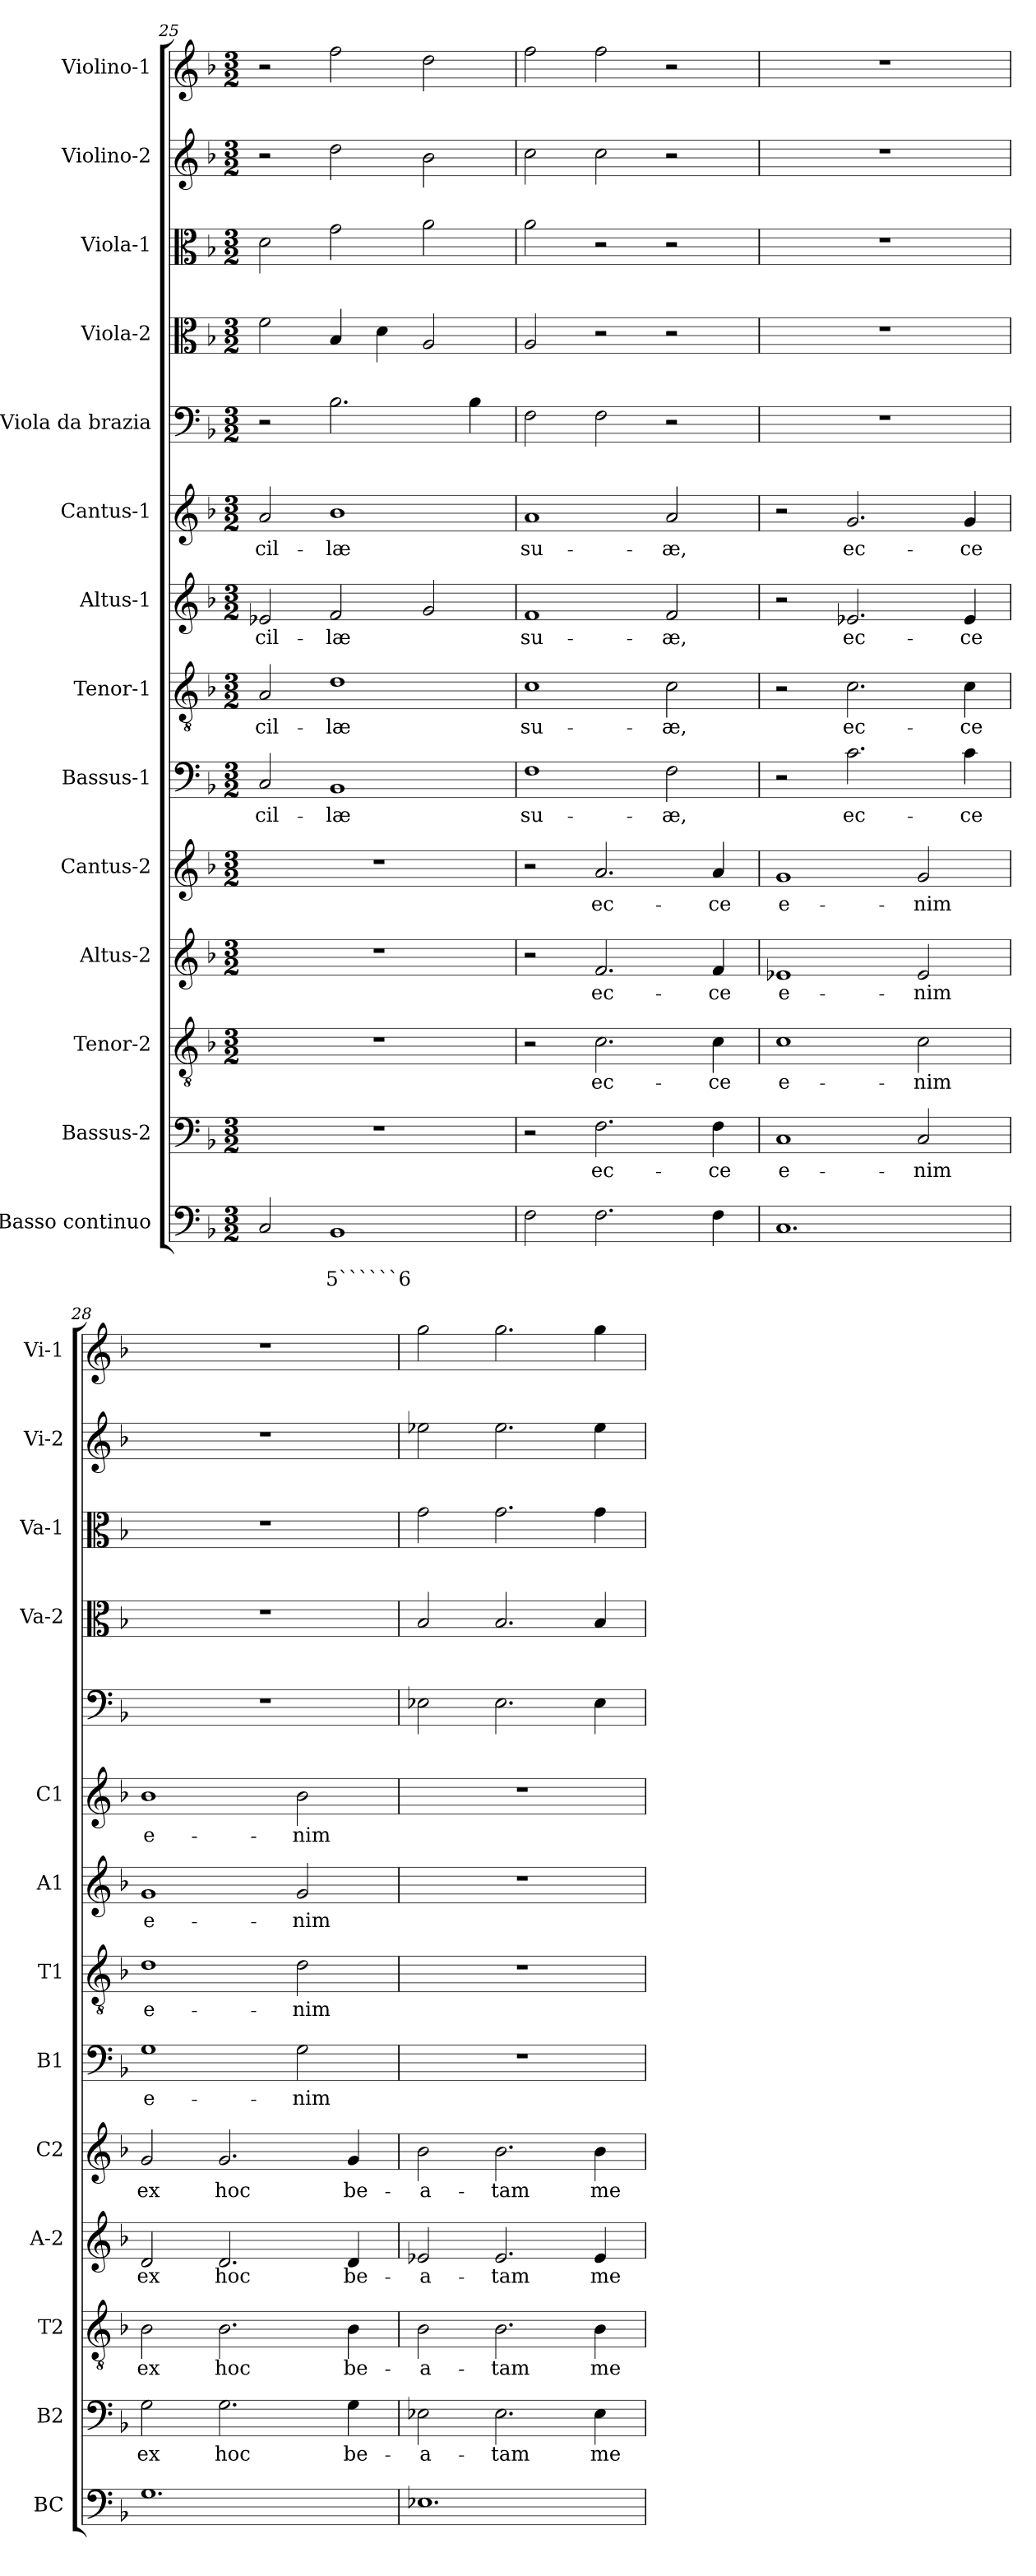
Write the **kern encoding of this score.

**kern	**text	**text	**kern	**text	**kern	**text	**kern	**text	**kern	**text	**kern	**text	**kern	**text	**kern	**text	**kern	**text	**kern	**kern	**kern	**kern	**kern
*part14	*part14	*part14	*part13	*part13	*part12	*part12	*part11	*part11	*part10	*part10	*part9	*part9	*part8	*part8	*part7	*part7	*part6	*part6	*part5	*part4	*part3	*part2	*part1
*staff14	*staff14	*staff14	*staff13	*staff13	*staff12	*staff12	*staff11	*staff11	*staff10	*staff10	*staff9	*staff9	*staff8	*staff8	*staff7	*staff7	*staff6	*staff6	*staff5	*staff4	*staff3	*staff2	*staff1
*I"Basso continuo	*	*	*I"Bassus-2	*	*I"Tenor-2	*	*I"Altus-2	*	*I"Cantus-2	*	*I"Bassus-1	*	*I"Tenor-1	*	*I"Altus-1	*	*I"Cantus-1	*	*I"Viola  da brazia	*I"Viola-2	*I"Viola-1	*I"Violino-2	*I"Violino-1
*I'BC	*	*	*I'B2	*	*I'T2	*	*I'A-2	*	*I'C2	*	*I'B1	*	*I'T1	*	*I'A1	*	*I'C1	*	*	*I'Va-2	*I'Va-1	*I'Vi-2	*I'Vi-1
*clefF4	*	*	*clefF4	*	*clefGv2	*	*clefG2	*	*clefG2	*	*clefF4	*	*clefGv2	*	*clefG2	*	*clefG2	*	*clefF4	*clefC3	*clefC3	*clefG2	*clefG2
*k[b-]	*	*	*k[b-]	*	*k[b-]	*	*k[b-]	*	*k[b-]	*	*k[b-]	*	*k[b-]	*	*k[b-]	*	*k[b-]	*	*k[b-]	*k[b-]	*k[b-]	*k[b-]	*k[b-]
*F:	*	*	*F:	*	*F:	*	*F:	*	*F:	*	*F:	*	*F:	*	*F:	*	*F:	*	*F:	*F:	*F:	*F:	*F:
*M3/2	*	*	*M3/2	*	*M3/2	*	*M3/2	*	*M3/2	*	*M3/2	*	*M3/2	*	*M3/2	*	*M3/2	*	*M3/2	*M3/2	*M3/2	*M3/2	*M3/2
=25	=25	=25	=25	=25	=25	=25	=25	=25	=25	=25	=25	=25	=25	=25	=25	=25	=25	=25	=25	=25	=25	=25	=25
!	!	!	!	!	!	!	!	!	!	!	!	!LO:LY:b	!	!LO:LY:b	!	!LO:LY:b	!	!LO:LY:b	!	!	!	!	!
2C/	.	.	1.r	.	1.r	.	1.r	.	1.r	.	2C/	-cil-	2A/	-cil-	2e-X/	-cil-	2a/	-cil-	2r	2f\	2d\	2r	2r
!	!	!LO:LY:b	!	!	!	!	!	!	!	!	!	!LO:LY:b	!	!LO:LY:b	!	!LO:LY:b	!	!LO:LY:b	!	!	!	!	!
1BB-	.	5``````6	.	.	.	.	.	.	.	.	1BB-	-læ	1d	-læ	2f/	-læ	1b-	-læ	2.B-\	4B-/	2g\	2dd\	2ff\
.	.	.	.	.	.	.	.	.	.	.	.	.	.	.	.	.	.	.	.	4d\	.	.	.
.	.	.	.	.	.	.	.	.	.	.	.	.	.	.	2g/	.	.	.	.	2A/	2a\	2b-\	2dd\
.	.	.	.	.	.	.	.	.	.	.	.	.	.	.	.	.	.	.	4B-\	.	.	.	.
=26	=26	=26	=26	=26	=26	=26	=26	=26	=26	=26	=26	=26	=26	=26	=26	=26	=26	=26	=26	=26	=26	=26	=26
!	!	!	!	!	!	!	!	!	!	!	!	!LO:LY:b	!	!LO:LY:b	!	!LO:LY:b	!	!LO:LY:b	!	!	!	!	!
2F\	.	.	2r	.	2r	.	2r	.	2r	.	1F	su-	1c	su-	1f	su-	1a	su-	2F\	2A/	2a\	2cc\	2ff\
!	!	!	!	!LO:LY:b	!	!LO:LY:b	!	!LO:LY:b	!	!LO:LY:b	!	!	!	!	!	!	!	!	!	!	!	!	!
2.F\	.	.	2.F\	ec-	2.c\	ec-	2.f/	ec-	2.a/	ec-	.	.	.	.	.	.	.	.	2F\	2r	2r	2cc\	2ff\
!	!	!	!	!	!	!	!	!	!	!	!	!LO:LY:b	!	!LO:LY:b	!	!LO:LY:b	!	!LO:LY:b	!	!	!	!	!
.	.	.	.	.	.	.	.	.	.	.	2F\	-æ,	2c\	-æ,	2f/	-æ,	2a/	-æ,	2r	2r	2r	2r	2r
!	!	!	!	!LO:LY:b	!	!LO:LY:b	!	!LO:LY:b	!	!LO:LY:b	!	!	!	!	!	!	!	!	!	!	!	!	!
4F\	.	.	4F\	-ce	4c\	-ce	4f/	-ce	4a/	-ce	.	.	.	.	.	.	.	.	.	.	.	.	.
!!LO:PB:g=z
=27	=27	=27	=27	=27	=27	=27	=27	=27	=27	=27	=27	=27	=27	=27	=27	=27	=27	=27	=27	=27	=27	=27	=27
!	!	!	!	!LO:LY:b	!	!LO:LY:b	!	!LO:LY:b	!	!LO:LY:b	!	!	!	!	!	!	!	!	!	!	!	!	!
1.C	.	.	1C	e-	1c	e-	1e-X	e-	1g	e-	2r	.	2r	.	2r	.	2r	.	1.r	1.r	1.r	1.r	1.r
!	!	!	!	!	!	!	!	!	!	!	!	!LO:LY:b	!	!LO:LY:b	!	!LO:LY:b	!	!LO:LY:b	!	!	!	!	!
.	.	.	.	.	.	.	.	.	.	.	2.c\	ec-	2.c\	ec-	2.e-X/	ec-	2.g/	ec-	.	.	.	.	.
!	!	!	!	!LO:LY:b	!	!LO:LY:b	!	!LO:LY:b	!	!LO:LY:b	!	!	!	!	!	!	!	!	!	!	!	!	!
.	.	.	2C/	-nim	2c\	-nim	2e-/	-nim	2g/	-nim	.	.	.	.	.	.	.	.	.	.	.	.	.
!	!	!	!	!	!	!	!	!	!	!	!	!LO:LY:b	!	!LO:LY:b	!	!LO:LY:b	!	!LO:LY:b	!	!	!	!	!
.	.	.	.	.	.	.	.	.	.	.	4c\	-ce	4c\	-ce	4e-/	-ce	4g/	-ce	.	.	.	.	.
=28	=28	=28	=28	=28	=28	=28	=28	=28	=28	=28	=28	=28	=28	=28	=28	=28	=28	=28	=28	=28	=28	=28	=28
!	!	!	!	!LO:LY:b	!	!LO:LY:b	!	!LO:LY:b	!	!LO:LY:b	!	!LO:LY:b	!	!LO:LY:b	!	!LO:LY:b	!	!LO:LY:b	!	!	!	!	!
1.G	.	.	2G\	ex	2B-\	ex	2d/	ex	2g/	ex	1G	e-	1d	e-	1g	e-	1b-	e-	1.r	1.r	1.r	1.r	1.r
!	!	!	!	!LO:LY:b	!	!LO:LY:b	!	!LO:LY:b	!	!LO:LY:b	!	!	!	!	!	!	!	!	!	!	!	!	!
.	.	.	2.G\	hoc	2.B-\	hoc	2.d/	hoc	2.g/	hoc	.	.	.	.	.	.	.	.	.	.	.	.	.
!	!	!	!	!	!	!	!	!	!	!	!	!LO:LY:b	!	!LO:LY:b	!	!LO:LY:b	!	!LO:LY:b	!	!	!	!	!
.	.	.	.	.	.	.	.	.	.	.	2G\	-nim	2d\	-nim	2g/	-nim	2b-\	-nim	.	.	.	.	.
!	!	!	!	!LO:LY:b	!	!LO:LY:b	!	!LO:LY:b	!	!LO:LY:b	!	!	!	!	!	!	!	!	!	!	!	!	!
.	.	.	4G\	be-	4B-\	be-	4d/	be-	4g/	be-	.	.	.	.	.	.	.	.	.	.	.	.	.
=29	=29	=29	=29	=29	=29	=29	=29	=29	=29	=29	=29	=29	=29	=29	=29	=29	=29	=29	=29	=29	=29	=29	=29
!	!	!	!	!LO:LY:b	!	!LO:LY:b	!	!LO:LY:b	!	!LO:LY:b	!	!	!	!	!	!	!	!	!	!	!	!	!
1.E-X	.	.	2E-X\	-a-	2B-\	-a-	2e-X/	-a-	2b-\	-a-	1.r	.	1.r	.	1.r	.	1.r	.	2E-X\	2B-/	2g\	2ee-X\	2gg\
!	!	!	!	!LO:LY:b	!	!LO:LY:b	!	!LO:LY:b	!	!LO:LY:b	!	!	!	!	!	!	!	!	!	!	!	!	!
.	.	.	2.E-\	-tam	2.B-\	-tam	2.e-/	-tam	2.b-\	-tam	.	.	.	.	.	.	.	.	2.E-\	2.B-/	2.g\	2.ee-\	2.gg\
!	!	!	!	!LO:LY:b	!	!LO:LY:b	!	!LO:LY:b	!	!LO:LY:b	!	!	!	!	!	!	!	!	!	!	!	!	!
.	.	.	4E-\	me	4B-\	me	4e-/	me	4b-\	me	.	.	.	.	.	.	.	.	4E-\	4B-/	4g\	4ee-\	4gg\
=	=	=	=	=	=	=	=	=	=	=	=	=	=	=	=	=	=	=	=	=	=	=	=
*-	*-	*-	*-	*-	*-	*-	*-	*-	*-	*-	*-	*-	*-	*-	*-	*-	*-	*-	*-	*-	*-	*-	*-
